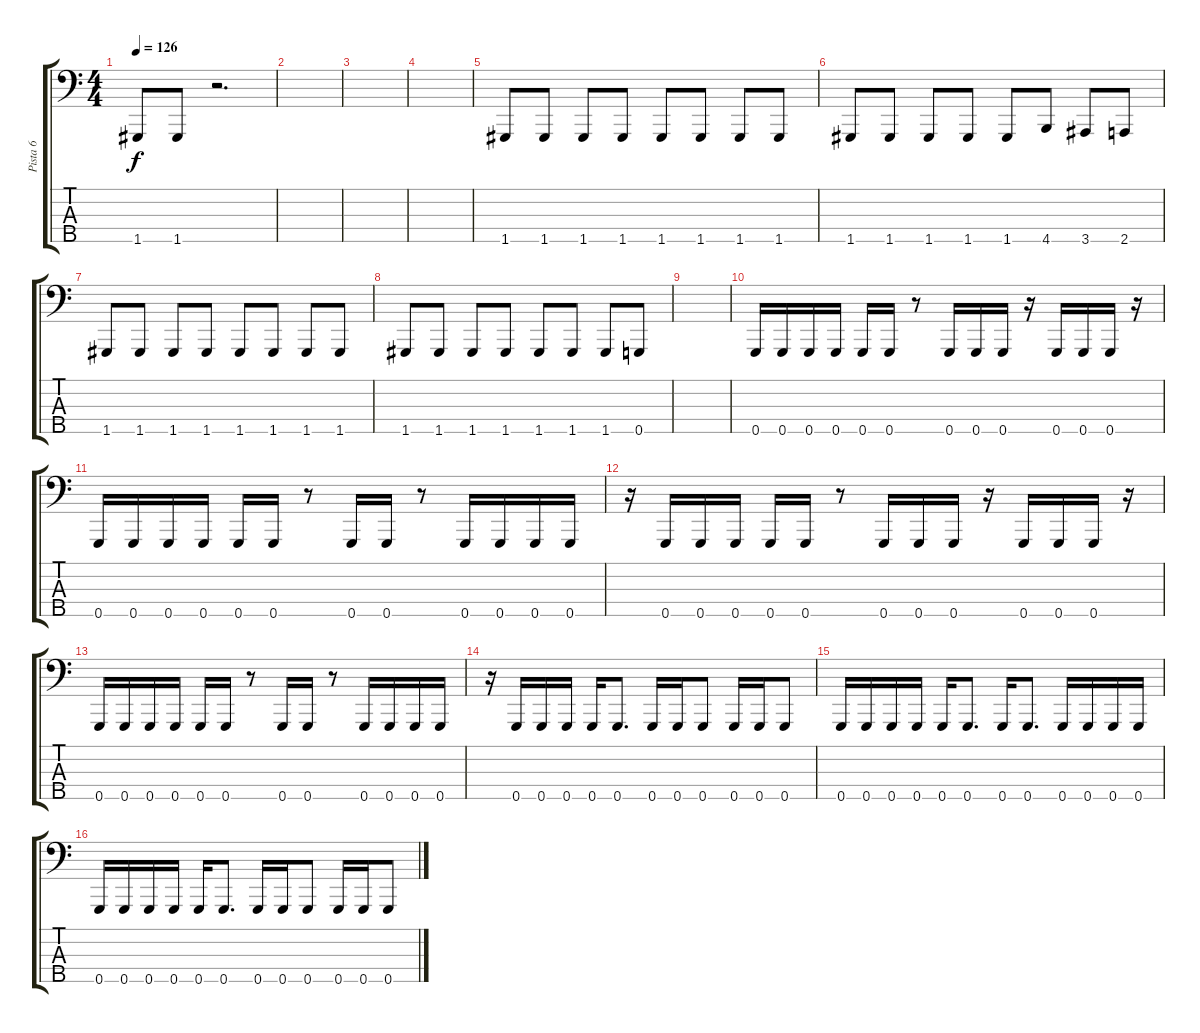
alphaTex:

\track ("Pista 6" "Pista 6") {instrument electricbasspick}
\staff {score tabs}
\tuning (E2 C2 G1 D1 G0) {hide}
\ts (4 4)
\tempo 126
\clef f4
\ks c
1.5.8{dy f} 1.5.8 r.2{d} |
|
|
|
1.5.8 1.5.8 1.5.8 1.5.8 1.5.8 1.5.8 1.5.8 1.5.8 |
1.5.8 1.5.8 1.5.8 1.5.8 1.5.8 4.5.8 3.5.8 2.5.8 |
1.5.8 1.5.8 1.5.8 1.5.8 1.5.8 1.5.8 1.5.8 1.5.8 |
1.5.8 1.5.8 1.5.8 1.5.8 1.5.8 1.5.8 1.5.8 0.5.8 |
|
0.5.16 0.5.16 0.5.16 0.5.16 0.5.16 0.5.16 r.8 0.5.16 0.5.16 0.5.16 r.16 0.5.16 0.5.16 0.5.16 r.16 |
0.5.16 0.5.16 0.5.16 0.5.16 0.5.16 0.5.16 r.8 0.5.16 0.5.16 r.8 0.5.16 0.5.16 0.5.16 0.5.16 |
r.16 0.5.16 0.5.16 0.5.16 0.5.16 0.5.16 r.8 0.5.16 0.5.16 0.5.16 r.16 0.5.16 0.5.16 0.5.16 r.16 |
0.5.16 0.5.16 0.5.16 0.5.16 0.5.16 0.5.16 r.8 0.5.16 0.5.16 r.8 0.5.16 0.5.16 0.5.16 0.5.16 |
r.16 0.5.16 0.5.16 0.5.16 0.5.16 0.5.8{d} 0.5.16 0.5.16 0.5.8 0.5.16 0.5.16 0.5.8 |
0.5.16 0.5.16 0.5.16 0.5.16 0.5.16 0.5.8{d} 0.5.16 0.5.8{d} 0.5.16 0.5.16 0.5.16 0.5.16 |
0.5.16 0.5.16 0.5.16 0.5.16 0.5.16 0.5.8{d} 0.5.16 0.5.16 0.5.8 0.5.16 0.5.16 0.5.8
